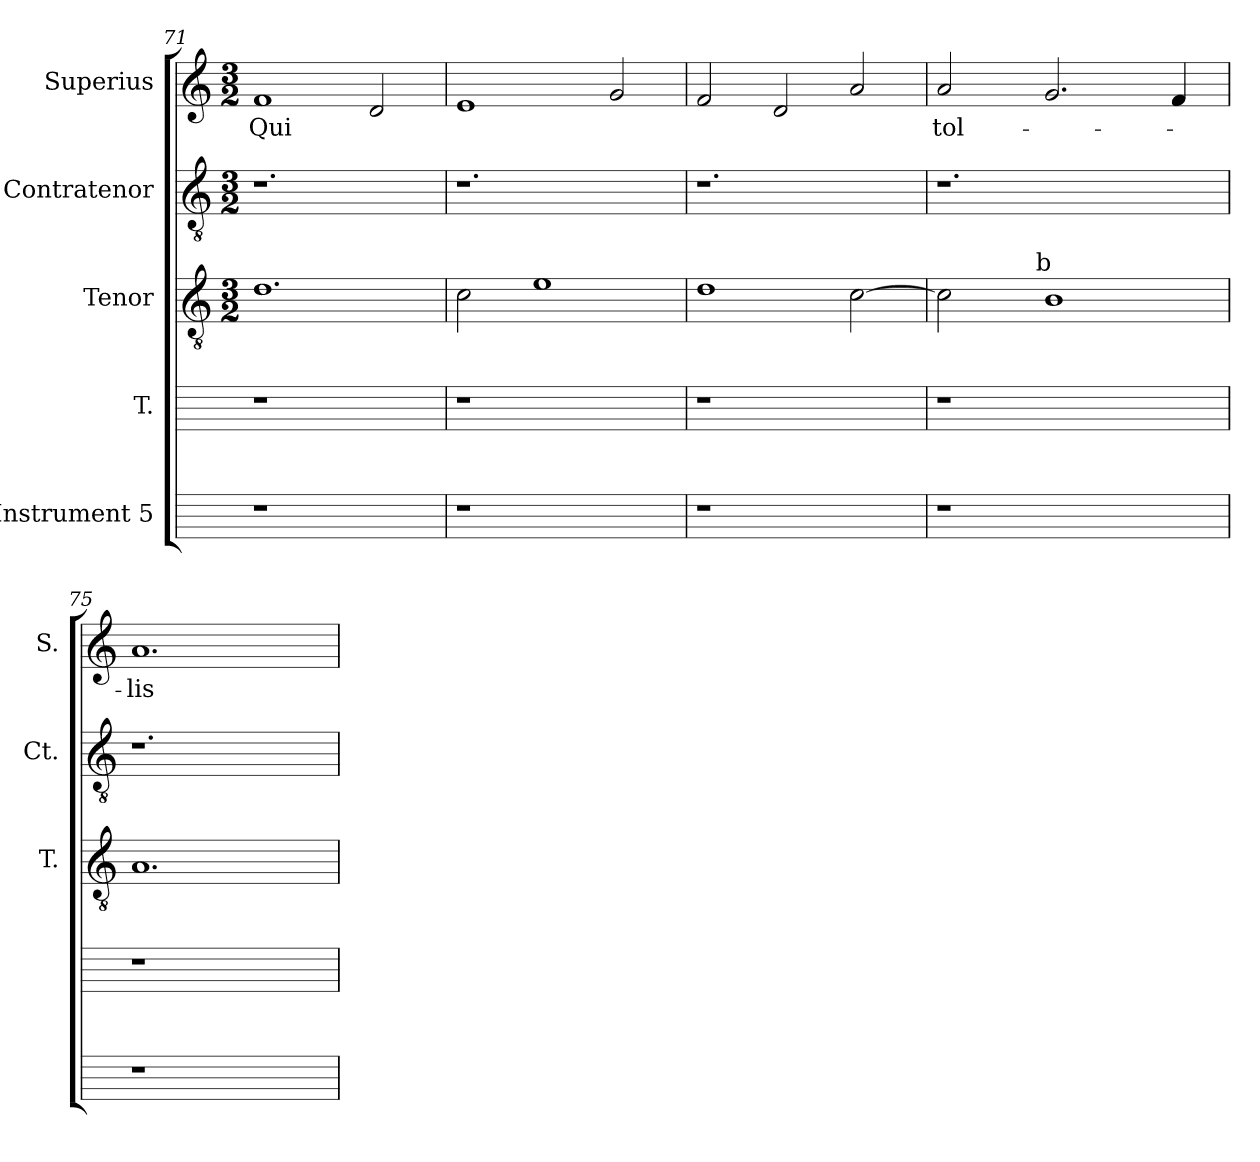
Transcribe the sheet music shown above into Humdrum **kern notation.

**kern	**kern	**kern	**kern	**kern	**text
*part5	*part4	*part3	*part2	*part1	*part1
*staff5	*staff4	*staff3	*staff2	*staff1	*staff1
*I"Instrument 5	*I"T.	*I"Tenor	*I"Contratenor	*I"Superius	*
*	*	*I'T.	*I'Ct.	*I'S.	*
!!LO:LB:g=z
*	*	*clefGv2	*clefGv2	*clefG2	*
*	*	*M3/2	*M3/2	*M3/2	*
=71	=71	=71	=71	=71	=71
!	!	!	!	!	!LO:LY:b
1r	1r	1.d	1.r	1f	Qui
2ryy	2ryy	.	.	2d/	.
=72	=72	=72	=72	=72	=72
1r	1r	2c\	1.r	1e	.
.	.	1e	.	.	.
2ryy	2ryy	.	.	2g/	.
=73	=73	=73	=73	=73	=73
1r	1r	1d	1.r	2f/	.
.	.	.	.	2d/	.
2ryy	2ryy	[>2c\	.	2a/	.
=74	=74	=74	=74	=74	=74
!	!	!	!	!	!LO:LY:b
*	*	*^	*	*	*
1r	1r	2c\]	4ryy	1.r	2a/	tol-
.	.	.	8...ryy	.	.	.
!	!	!	!LO:TX:a:t=b	!	!	!
.	.	.	1ryy	.	.	.
.	.	1B	.	.	2.g/	.
2ryy	2ryy	.	.	.	.	.
.	.	.	.	.	4f/	.
.	.	.	64ryy	.	.	.
=75	=75	=75	=75	=75	=75	=75
!	!	!	!	!	!	!LO:LY:b:cj
*	*	*v	*v	*	*	*
1r	1r	1.A	1.r	1.a	-lis
2ryy	2ryy	.	.	.	.
=	=	=	=	=	=
*-	*-	*-	*-	*-	*-
